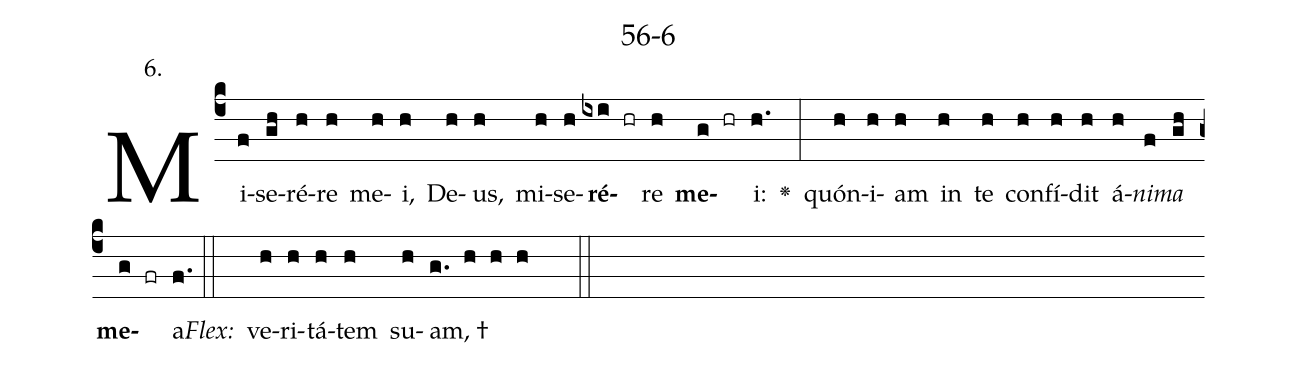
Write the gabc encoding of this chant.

name: 56-6;
annotation: 6.;
%%
(c4)Mi(f)se(gh)ré(h)re(h) me(h)i,(h) De(h)us,(h) mi(h)se(h)<b>ré</b>(ixi hr)re(h) <b>me</b>(g hr)i:(h.) <v>\greheightstar</v>(:) quón(h)i(h)am(h) in(h) te(h) con(h)fí(h)dit(h) á(h)<i>ni</i>(f)<i>ma</i>(gh) <b>me</b>(g fr)a.(f.) (::)
<i>Flex:</i>()  ve(h)ri(h)tá(h)tem(h) su(h)am, †(g. h h h  ::)

%E(h) u(h) o(f) u(gh) a(g) e.(f.) (::)
